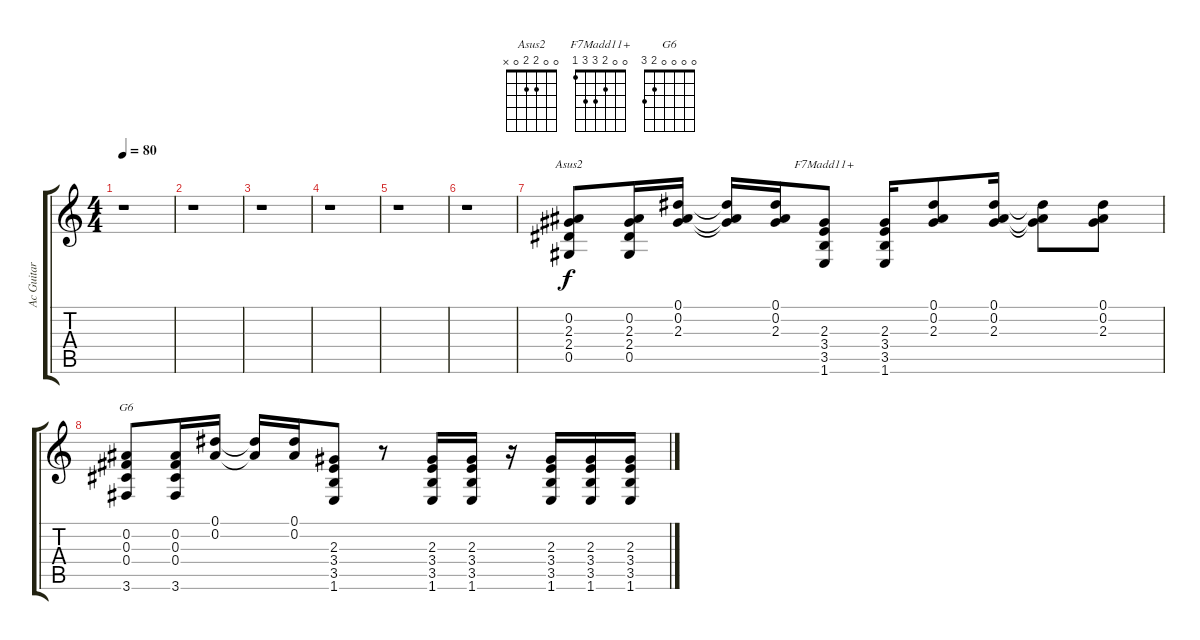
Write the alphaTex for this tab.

\track ("Ac Guitar" "Ac Guitar") {instrument acousticguitarsteel}
\staff {score tabs}
\tuning (Eb4 Bb3 Gb3 Db3 Ab2 Eb2) {hide}
\chord ("Asus2" 0 0 2 2 0 x)
\chord ("F7Madd11+" 0 0 2 3 3 1)
\chord ("G6" 0 0 0 0 2 3)
\ts (4 4)
\tempo 80
\clef g2
\ks c
r.1{dy f} |
r.1 |
r.1 |
r.1 |
r.1 |
r.1 |
(0.2 2.3 2.4 0.5).8{ch "Asus2"} (0.2 2.3 2.4 0.5).16 (0.1 0.2 2.3).16 (0.1{t} 0.2{t} 2.3{t}).16 (0.1 0.2 2.3).16 (2.3 3.4 3.5 1.6).8{ch "F7Madd11+"} (2.3 3.4 3.5 1.6).16 (0.1 0.2 2.3).8 (0.1 0.2 2.3).16 (0.1{t} 0.2{t} 2.3{t}).8 (0.1 0.2 2.3).8 |
(0.2 0.3 0.4 3.6).8{ch "G6"} (0.2 0.3 0.4 3.6).16 (0.1 0.2).16 (0.1{t} 0.2{t}).16 (0.1 0.2).16 (2.3 3.4 3.5 1.6).8 r.8 (2.3 3.4 3.5 1.6).16 (2.3 3.4 3.5 1.6).16 r.16 (2.3 3.4 3.5 1.6).16 (2.3 3.4 3.5 1.6).16 (2.3 3.4 3.5 1.6).16
